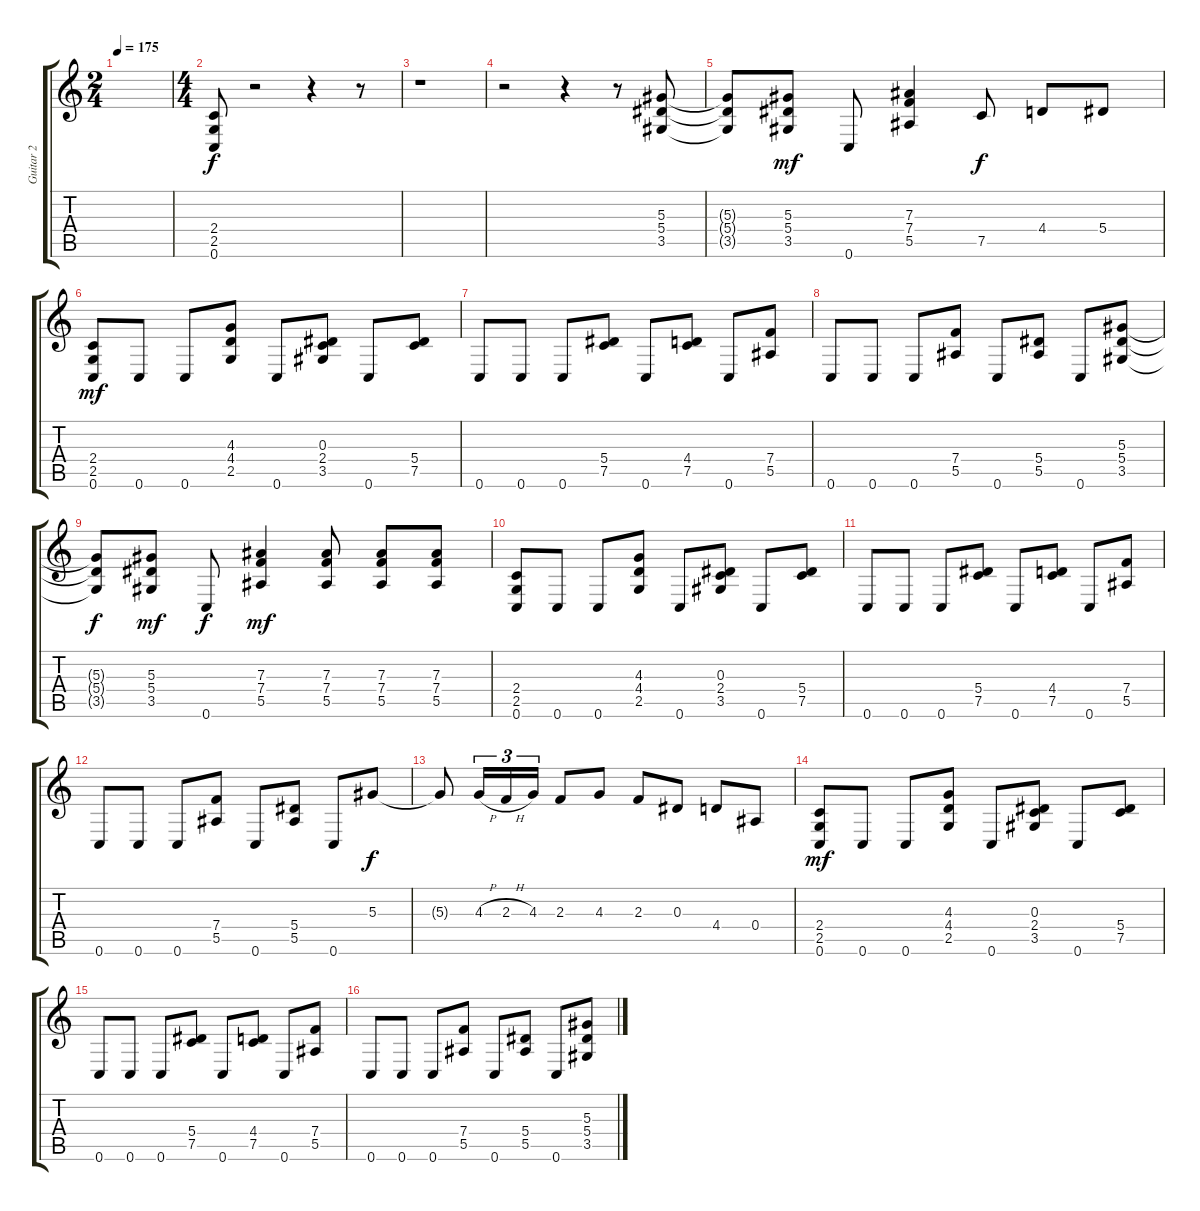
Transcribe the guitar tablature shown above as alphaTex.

\track ("Guitar 2" "Guitar 2") {instrument distortionguitar}
\staff {score tabs}
\tuning (C4 G3 Eb3 Bb2 F2 C2) {hide}
\ts (2 4)
\tempo 175
\clef g2
\ks c
|
\ts (4 4)
(2.4 2.5 0.6).8 r.2 r.4 r.8 |
r.1 |
r.2 r.4 r.8 (5.3 5.4 3.5).8 |
(5.3{t} 5.4{t} 3.5{t}).8{dy f} (5.3 5.4 3.5).8{dy mf} 0.6.8 (7.3 7.4 5.5).4 7.5.8{dy f} 4.4.8 5.4.8 |
(2.4 2.5 0.6).8{dy mf} 0.6.8 0.6.8 (4.3 4.4 2.5).8 0.6.8 (0.3 2.4 3.5).8 0.6.8 (5.4 7.5).8 |
0.6.8 0.6.8 0.6.8 (5.4 7.5).8 0.6.8 (4.4 7.5).8 0.6.8 (7.4 5.5).8 |
0.6.8 0.6.8 0.6.8 (7.4 5.5).8 0.6.8 (5.4 5.5).8 0.6.8 (5.3 5.4 3.5).8 |
(5.3{t} 5.4{t} 3.5{t}).8{dy f} (5.3 5.4 3.5).8{dy mf} 0.6.8{dy f} (7.3 7.4 5.5).4{dy mf} (7.3 7.4 5.5).8 (7.3 7.4 5.5).8 (7.3 7.4 5.5).8 |
(2.4 2.5 0.6).8 0.6.8 0.6.8 (4.3 4.4 2.5).8 0.6.8 (0.3 2.4 3.5).8 0.6.8 (5.4 7.5).8 |
0.6.8 0.6.8 0.6.8 (5.4 7.5).8 0.6.8 (4.4 7.5).8 0.6.8 (7.4 5.5).8 |
0.6.8 0.6.8 0.6.8 (7.4 5.5).8 0.6.8 (5.4 5.5).8 0.6.8 5.3.8{dy f} |
5.3{t}.8 4.3{h}.16{tu (3 2)} 2.3{h}.16{tu (3 2)} 4.3.16{tu (3 2)} 2.3.8 4.3.8 2.3.8 0.3.8 4.4.8 0.4.8 |
(2.4 2.5 0.6).8{dy mf} 0.6.8 0.6.8 (4.3 4.4 2.5).8 0.6.8 (0.3 2.4 3.5).8 0.6.8 (5.4 7.5).8 |
0.6.8 0.6.8 0.6.8 (5.4 7.5).8 0.6.8 (4.4 7.5).8 0.6.8 (7.4 5.5).8 |
0.6.8 0.6.8 0.6.8 (7.4 5.5).8 0.6.8 (5.4 5.5).8 0.6.8 (5.3 5.4 3.5).8
